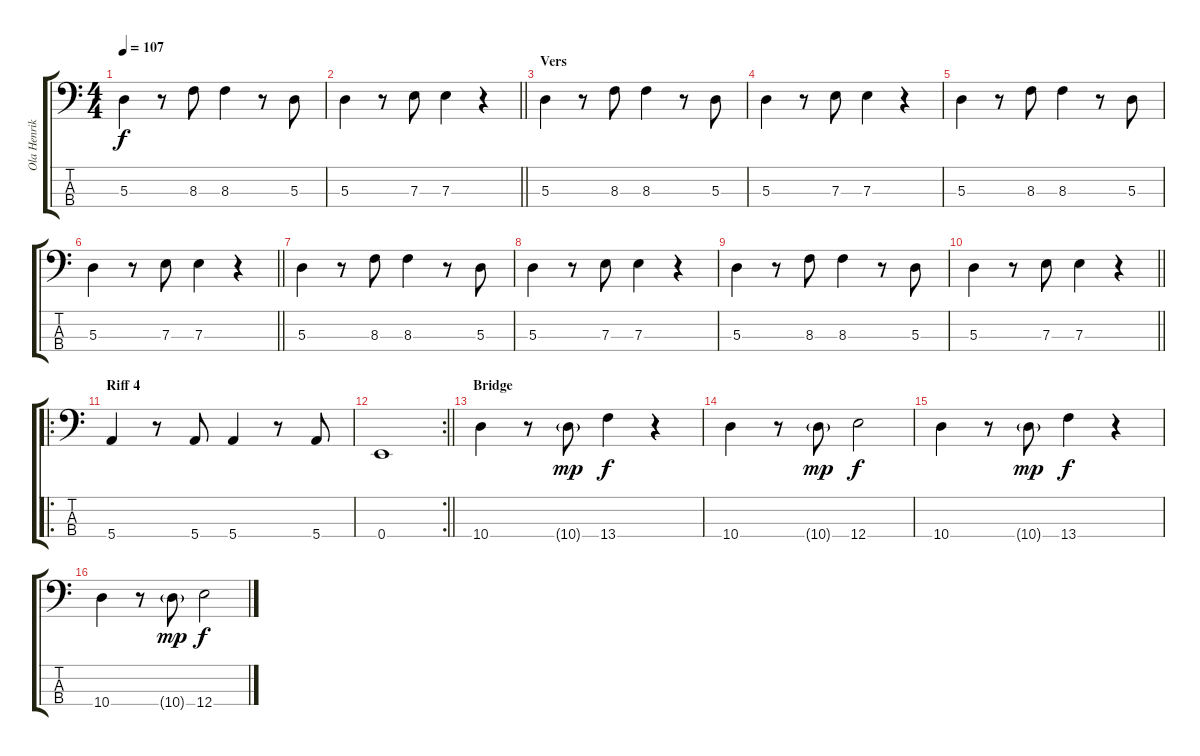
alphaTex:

\track ("Ola Henriksson" "Ola Henrik") {instrument electricbassfinger}
\staff {score tabs}
\tuning (G2 D2 A1 E1) {hide}
\ts (4 4)
\tempo 107
\clef f4
\ks aminor
5.3.4{dy f} r.8 8.3.8 8.3.4 r.8 5.3.8 |
\barLineRight lightlight
5.3.4 r.8 7.3.8 7.3.4 r.4 |
\section ("" "Vers")
5.3.4 r.8 8.3.8 8.3.4 r.8 5.3.8 |
5.3.4 r.8 7.3.8 7.3.4 r.4 |
5.3.4 r.8 8.3.8 8.3.4 r.8 5.3.8 |
\barLineRight lightlight
5.3.4 r.8 7.3.8 7.3.4 r.4 |
5.3.4 r.8 8.3.8 8.3.4 r.8 5.3.8 |
5.3.4 r.8 7.3.8 7.3.4 r.4 |
5.3.4 r.8 8.3.8 8.3.4 r.8 5.3.8 |
\barLineRight lightlight
5.3.4 r.8 7.3.8 7.3.4 r.4 |
\ro
\section ("" "Riff 4")
5.4.4 r.8 5.4.8 5.4.4 r.8 5.4.8 |
\rc 2
\barLineRight lightlight
0.4.1 |
\section ("" "Bridge")
10.4.4 r.8 10.4{g}.8{dy mp} 13.4.4{dy f} r.4 |
10.4.4 r.8 10.4{g}.8{dy mp} 12.4.2{dy f} |
10.4.4 r.8 10.4{g}.8{dy mp} 13.4.4{dy f} r.4 |
10.4.4 r.8 10.4{g}.8{dy mp} 12.4.2{dy f}
